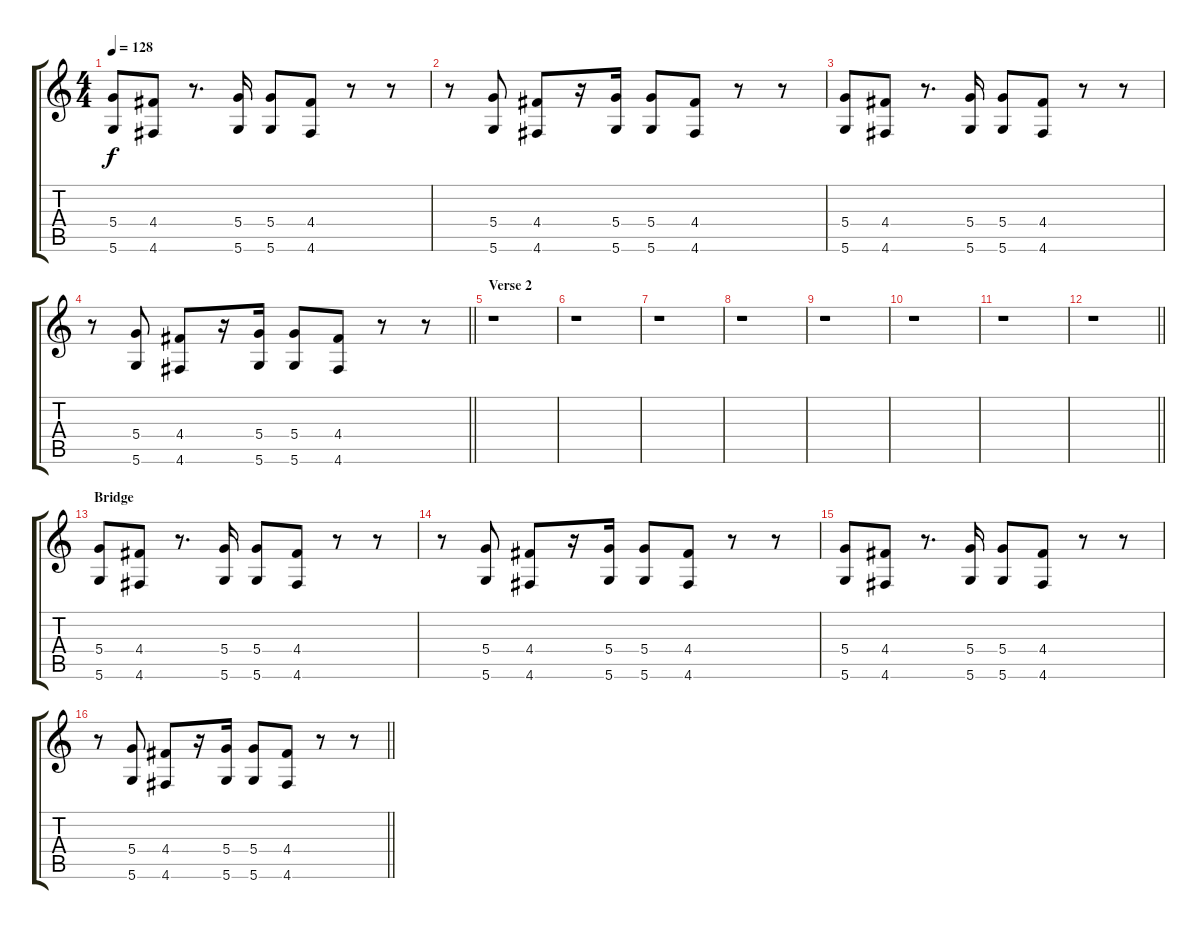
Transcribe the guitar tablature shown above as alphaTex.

\track "" {instrument overdrivenguitar}
\staff {score tabs}
\tuning (E4 B3 G3 D3 A2 D2) {hide}
\ts (4 4)
\tempo 128
\clef g2
\ks c
(5.4 5.6).8{dy f} (4.4 4.6).8 r.8{d} (5.4 5.6).16 (5.4 5.6).8 (4.4 4.6).8 r.8 r.8 |
r.8 (5.4 5.6).8 (4.4 4.6).8 r.16 (5.4 5.6).16 (5.4 5.6).8 (4.4 4.6).8 r.8 r.8 |
(5.4 5.6).8 (4.4 4.6).8 r.8{d} (5.4 5.6).16 (5.4 5.6).8 (4.4 4.6).8 r.8 r.8 |
\barLineRight lightlight
r.8 (5.4 5.6).8 (4.4 4.6).8 r.16 (5.4 5.6).16 (5.4 5.6).8 (4.4 4.6).8 r.8 r.8 |
\section ("" "Verse 2")
r.1 |
r.1 |
r.1 |
r.1 |
r.1 |
r.1 |
r.1 |
\barLineRight lightlight
r.1 |
\section ("" "Bridge")
(5.4 5.6).8 (4.4 4.6).8 r.8{d} (5.4 5.6).16 (5.4 5.6).8 (4.4 4.6).8 r.8 r.8 |
r.8 (5.4 5.6).8 (4.4 4.6).8 r.16 (5.4 5.6).16 (5.4 5.6).8 (4.4 4.6).8 r.8 r.8 |
(5.4 5.6).8 (4.4 4.6).8 r.8{d} (5.4 5.6).16 (5.4 5.6).8 (4.4 4.6).8 r.8 r.8 |
\barLineRight lightlight
r.8 (5.4 5.6).8 (4.4 4.6).8 r.16 (5.4 5.6).16 (5.4 5.6).8 (4.4 4.6).8 r.8 r.8
